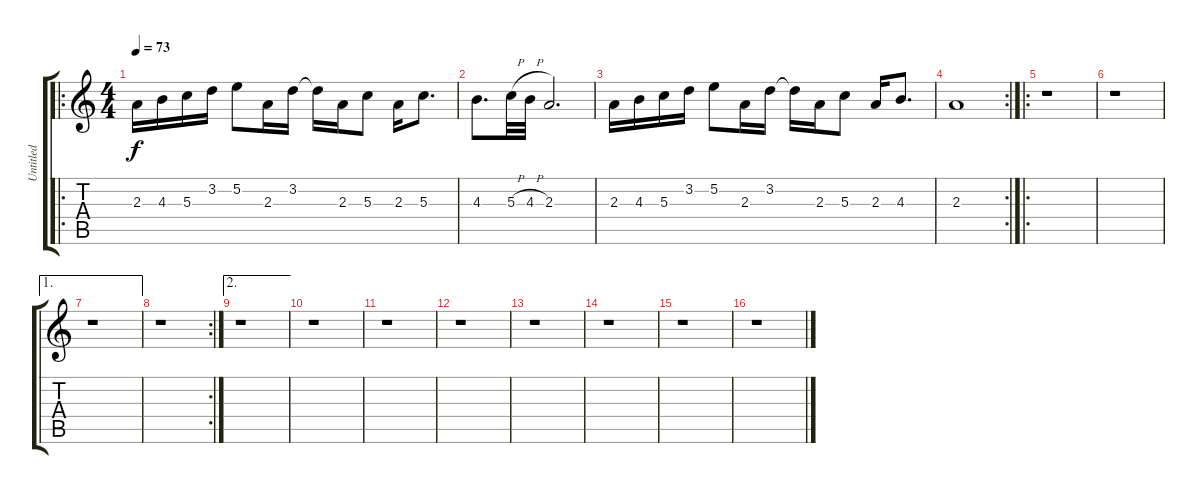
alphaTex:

\track ("Untitled" "Untitled") {instrument acousticguitarsteel}
\staff {score tabs}
\tuning (E4 B3 G3 D3 A2 E2) {hide}
\ro
\ts (4 4)
\tempo 73
\clef g2
\ks c
2.3.16{dy f instrument acousticguitarsteel} 4.3.16 5.3.16 3.2.16 5.2.8 2.3.16 3.2.16 3.2{t}.16 2.3.16 5.3.8 2.3.16 5.3.8{d} |
4.3.8{d} 5.3{h}.32 4.3{h}.32 2.3.2{d} |
2.3.16 4.3.16 5.3.16 3.2.16 5.2.8 2.3.16 3.2.16 3.2{t}.16 2.3.16 5.3.8 2.3.16 4.3.8{d} |
\rc 2
2.3.1 |
\ro
r.1 |
r.1 |
\ae 1
r.1 |
\rc 2
r.1 |
\ae 2
r.1 |
r.1 |
r.1 |
r.1 |
r.1 |
r.1 |
r.1 |
r.1
